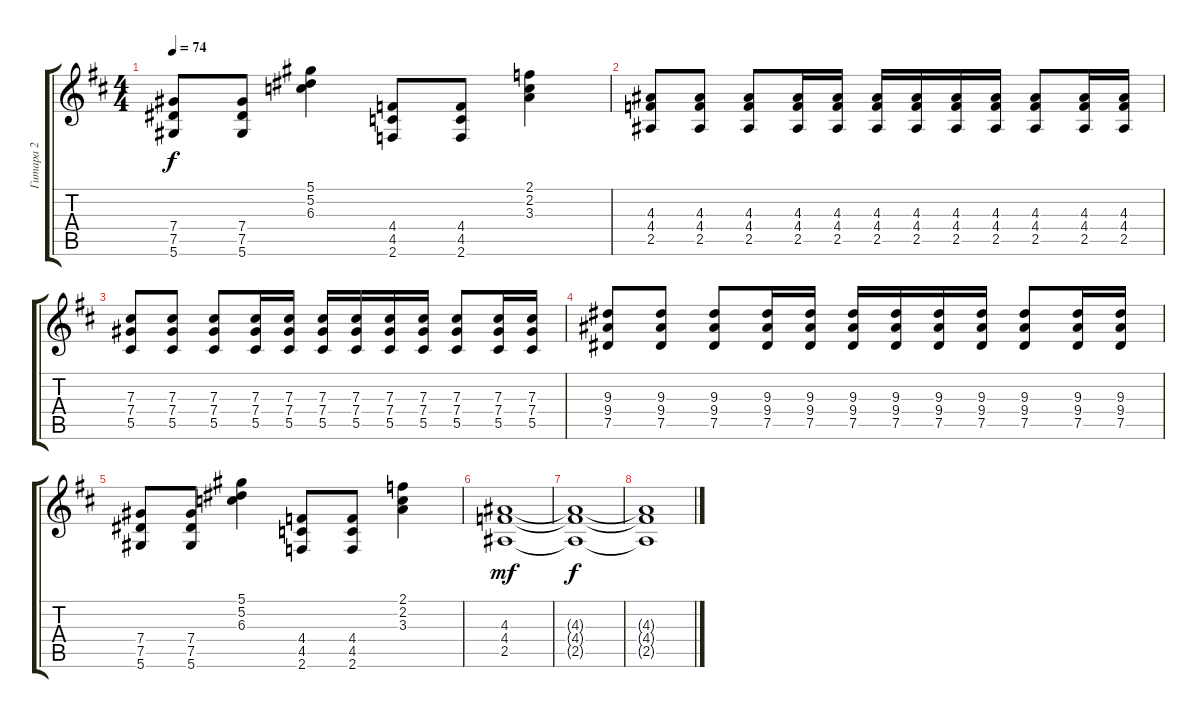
\track ("Гитара 2" "Гитара 2") {instrument distortionguitar}
\staff {score tabs}
\tuning (Eb4 Bb3 Gb3 Db3 Ab2 Eb2) {hide}
\ts (4 4)
\tempo 74
\clef g2
\ks bminor
(7.4 7.5 5.6).8{dy f} (7.4 7.5 5.6).8 (5.1 5.2 6.3).4 (4.4 4.5 2.6).8 (4.4 4.5 2.6).8 (2.1 2.2 3.3).4 |
(4.3 4.4 2.5).8 (4.3 4.4 2.5).8 (4.3 4.4 2.5).8 (4.3 4.4 2.5).16 (4.3 4.4 2.5).16 (4.3 4.4 2.5).16 (4.3 4.4 2.5).16 (4.3 4.4 2.5).16 (4.3 4.4 2.5).16 (4.3 4.4 2.5).8 (4.3 4.4 2.5).16 (4.3 4.4 2.5).16 |
(7.3 7.4 5.5).8 (7.3 7.4 5.5).8 (7.3 7.4 5.5).8 (7.3 7.4 5.5).16 (7.3 7.4 5.5).16 (7.3 7.4 5.5).16 (7.3 7.4 5.5).16 (7.3 7.4 5.5).16 (7.3 7.4 5.5).16 (7.3 7.4 5.5).8 (7.3 7.4 5.5).16 (7.3 7.4 5.5).16 |
(9.3 9.4 7.5).8 (9.3 9.4 7.5).8 (9.3 9.4 7.5).8 (9.3 9.4 7.5).16 (9.3 9.4 7.5).16 (9.3 9.4 7.5).16 (9.3 9.4 7.5).16 (9.3 9.4 7.5).16 (9.3 9.4 7.5).16 (9.3 9.4 7.5).8 (9.3 9.4 7.5).16 (9.3 9.4 7.5).16 |
(7.4 7.5 5.6).8 (7.4 7.5 5.6).8 (5.1 5.2 6.3).4 (4.4 4.5 2.6).8 (4.4 4.5 2.6).8 (2.1 2.2 3.3).4 |
(4.3 4.4 2.5).1{dy mf} |
(4.3{t} 4.4{t} 2.5{t}).1{dy f volume 0} |
(4.3{t} 4.4{t} 2.5{t}).1
